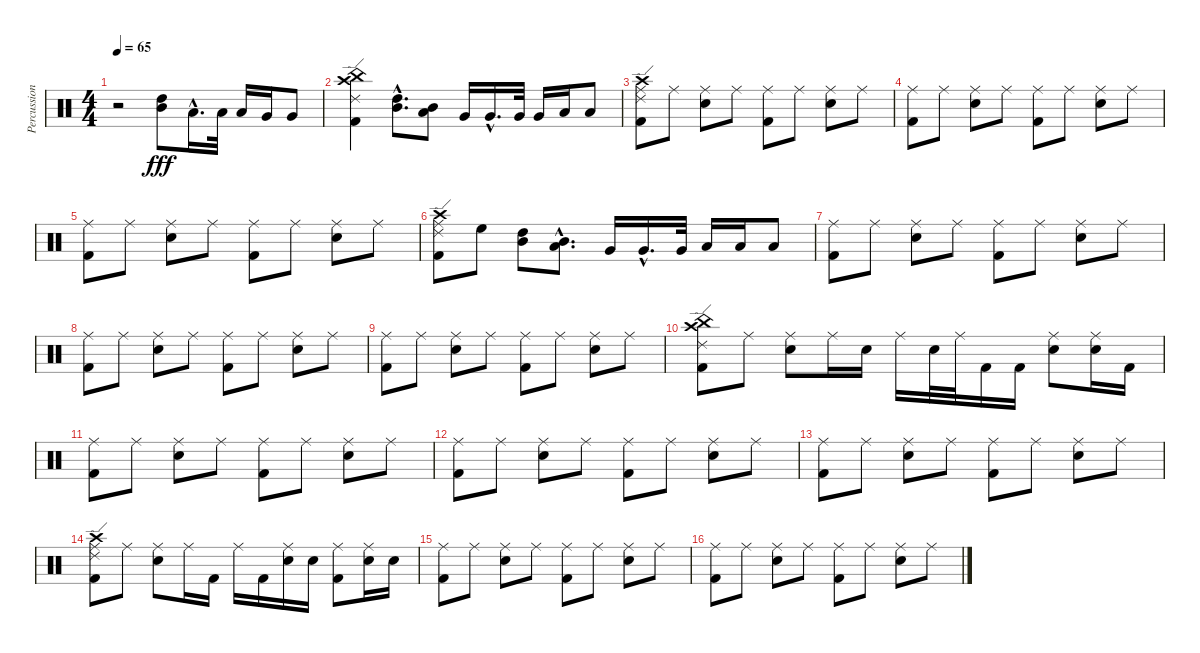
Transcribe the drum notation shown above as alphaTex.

\track ("Percussion" "Percussion") {instrument percussion}
\staff {score}
\articulation defaults
\ts (4 4)
\tempo 65
\clef neutral
\ks c
r.2{dy fff} ("High Tom (hit)" "Mid Tom (hit)").8 "Low Tom (hit)"{hac}.16{d} "Low Tom (hit)".32 "Low Tom (hit)".16 "Very Low Tom (hit)".16 "Very Low Tom (hit)".8 |
("Crash high (hit)" "China (hit)" "Ride (edge) 2" "Kick (hit) 2").4 ("High Tom (hit)"{hac} "Mid Tom (hit)"{hac}).8{d} ("Mid Tom (hit)" "Low Tom (hit)").8 "Very Low Tom (hit)".16 "Very Low Tom (hit)"{hac}.16{d} "Very Low Tom (hit)".32 "Very Low Tom (hit)".16 "Low Floor Tom (hit)".16 "Low Floor Tom (hit)".8 |
("Ride (middle)" "Crash high (hit)" "Ride (edge) 2" "Kick (hit) 2").8 "Ride (middle)".8 ("Ride (middle)" "Snare (hit) 2").8 "Ride (middle)".8 ("Ride (middle)" "Kick (hit) 2").8 "Ride (middle)".8 ("Snare (hit) 2" "Ride (middle)").8 "Ride (middle)".8 |
("Ride (middle)" "Kick (hit) 2").8 "Ride (middle)".8 ("Ride (middle)" "Snare (hit) 2").8 "Ride (middle)".8 ("Ride (middle)" "Kick (hit) 2").8 "Ride (middle)".8 ("Snare (hit) 2" "Ride (middle)").8 "Ride (middle)".8 |
("Ride (middle)" "Kick (hit) 2").8 "Ride (middle)".8 ("Ride (middle)" "Snare (hit) 2").8 "Ride (middle)".8 ("Ride (middle)" "Kick (hit) 2").8 "Ride (middle)".8 ("Snare (hit) 2" "Ride (middle)").8 "Ride (middle)".8 |
("Ride (edge) 2" "Ride (middle)" "Crash high (hit)" "Kick (hit) 2").8 "High Floor Tom (hit)".8 ("Mid Tom (hit)" "High Tom (hit)").8 ("Mid Tom (hit)"{hac} "Low Tom (hit)"{hac}).8{d} "Very Low Tom (hit)".16 "Very Low Tom (hit)"{hac}.16{d} "Very Low Tom (hit)".32 "Low Floor Tom (hit)".16 "Low Floor Tom (hit)".16 "Low Floor Tom (hit)".8 |
("Ride (middle)" "Kick (hit) 2").8 "Ride (middle)".8 ("Ride (middle)" "Snare (hit) 2").8 "Ride (middle)".8 ("Ride (middle)" "Kick (hit) 2").8 "Ride (middle)".8 ("Snare (hit) 2" "Ride (middle)").8 "Ride (middle)".8 |
("Ride (middle)" "Kick (hit) 2").8 "Ride (middle)".8 ("Ride (middle)" "Snare (hit) 2").8 "Ride (middle)".8 ("Ride (middle)" "Kick (hit) 2").8 "Ride (middle)".8 ("Snare (hit) 2" "Ride (middle)").8 "Ride (middle)".8 |
("Ride (middle)" "Kick (hit) 2").8 "Ride (middle)".8 ("Ride (middle)" "Snare (hit) 2").8 "Ride (middle)".8 ("Ride (middle)" "Kick (hit) 2").8 "Ride (middle)".8 ("Snare (hit) 2" "Ride (middle)").8 "Ride (middle)".8 |
("Kick (hit) 2" "China (hit)" "Crash high (hit)" "Ride (edge) 2").8 "Ride (middle)".8 ("Ride (middle)" "Snare (hit) 2").8 "Ride (middle)".16 "Snare (hit) 2".16 "Ride (middle)".16 "Snare (hit) 2".32 "Ride (middle)".32 "Kick (hit) 2".16 "Kick (hit) 2".16 ("Ride (middle)" "Snare (hit) 2").8 ("Ride (middle)" "Snare (hit) 2").16 "Kick (hit) 2".16 |
("Ride (middle)" "Kick (hit) 2").8 "Ride (middle)".8 ("Ride (middle)" "Snare (hit) 2").8 "Ride (middle)".8 ("Ride (middle)" "Kick (hit) 2").8 "Ride (middle)".8 ("Snare (hit) 2" "Ride (middle)").8 "Ride (middle)".8 |
("Ride (middle)" "Kick (hit) 2").8 "Ride (middle)".8 ("Ride (middle)" "Snare (hit) 2").8 "Ride (middle)".8 ("Ride (middle)" "Kick (hit) 2").8 "Ride (middle)".8 ("Snare (hit) 2" "Ride (middle)").8 "Ride (middle)".8 |
("Ride (middle)" "Kick (hit) 2").8 "Ride (middle)".8 ("Ride (middle)" "Snare (hit) 2").8 "Ride (middle)".8 ("Ride (middle)" "Kick (hit) 2").8 "Ride (middle)".8 ("Snare (hit) 2" "Ride (middle)").8 "Ride (middle)".8 |
("Ride (edge) 2" "Crash high (hit)" "Ride (middle)" "Kick (hit) 2").8 "Ride (middle)".8 ("Ride (middle)" "Snare (hit) 2").8 "Ride (middle)".16 "Kick (hit) 2".16 "Ride (middle)".16 "Kick (hit) 2".16 ("Ride (middle)" "Snare (hit) 2").16 "Snare (hit) 2".16 ("Kick (hit) 2" "Ride (middle)").8 ("Ride (middle)" "Snare (hit) 2").16 "Snare (hit) 2".16 |
("Ride (middle)" "Kick (hit) 2").8 "Ride (middle)".8 ("Ride (middle)" "Snare (hit) 2").8 "Ride (middle)".8 ("Ride (middle)" "Kick (hit) 2").8 "Ride (middle)".8 ("Snare (hit) 2" "Ride (middle)").8 "Ride (middle)".8 |
("Ride (middle)" "Kick (hit) 2").8 "Ride (middle)".8 ("Ride (middle)" "Snare (hit) 2").8 "Ride (middle)".8 ("Ride (middle)" "Kick (hit) 2").8 "Ride (middle)".8 ("Snare (hit) 2" "Ride (middle)").8 "Ride (middle)".8
